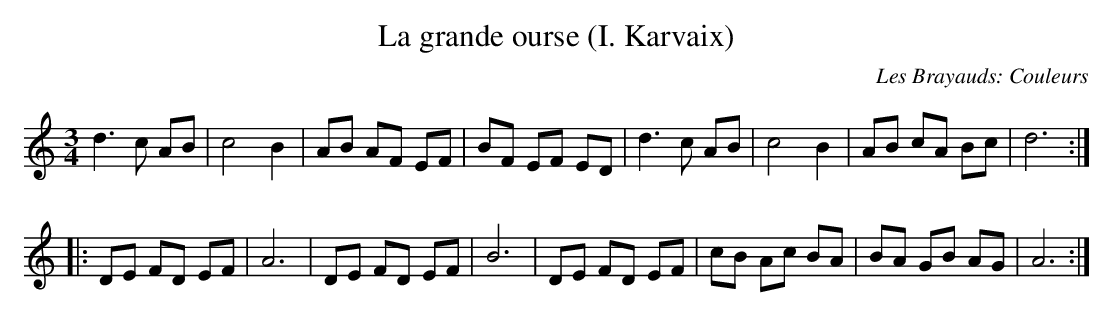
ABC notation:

X:1
T:La grande ourse (I. Karvaix)
C:Les Brayauds: Couleurs
M:3/4
L:1/8
K:C
d3c AB|c4B2|AB AF EF|BF EF ED|\
d3c AB|c4B2|AB cA Bc|d6:|
|:DE FD EF|A6|DE FD EF|B6|\
DE FD EF|cB  Ac BA|BA GB AG|A6:|
